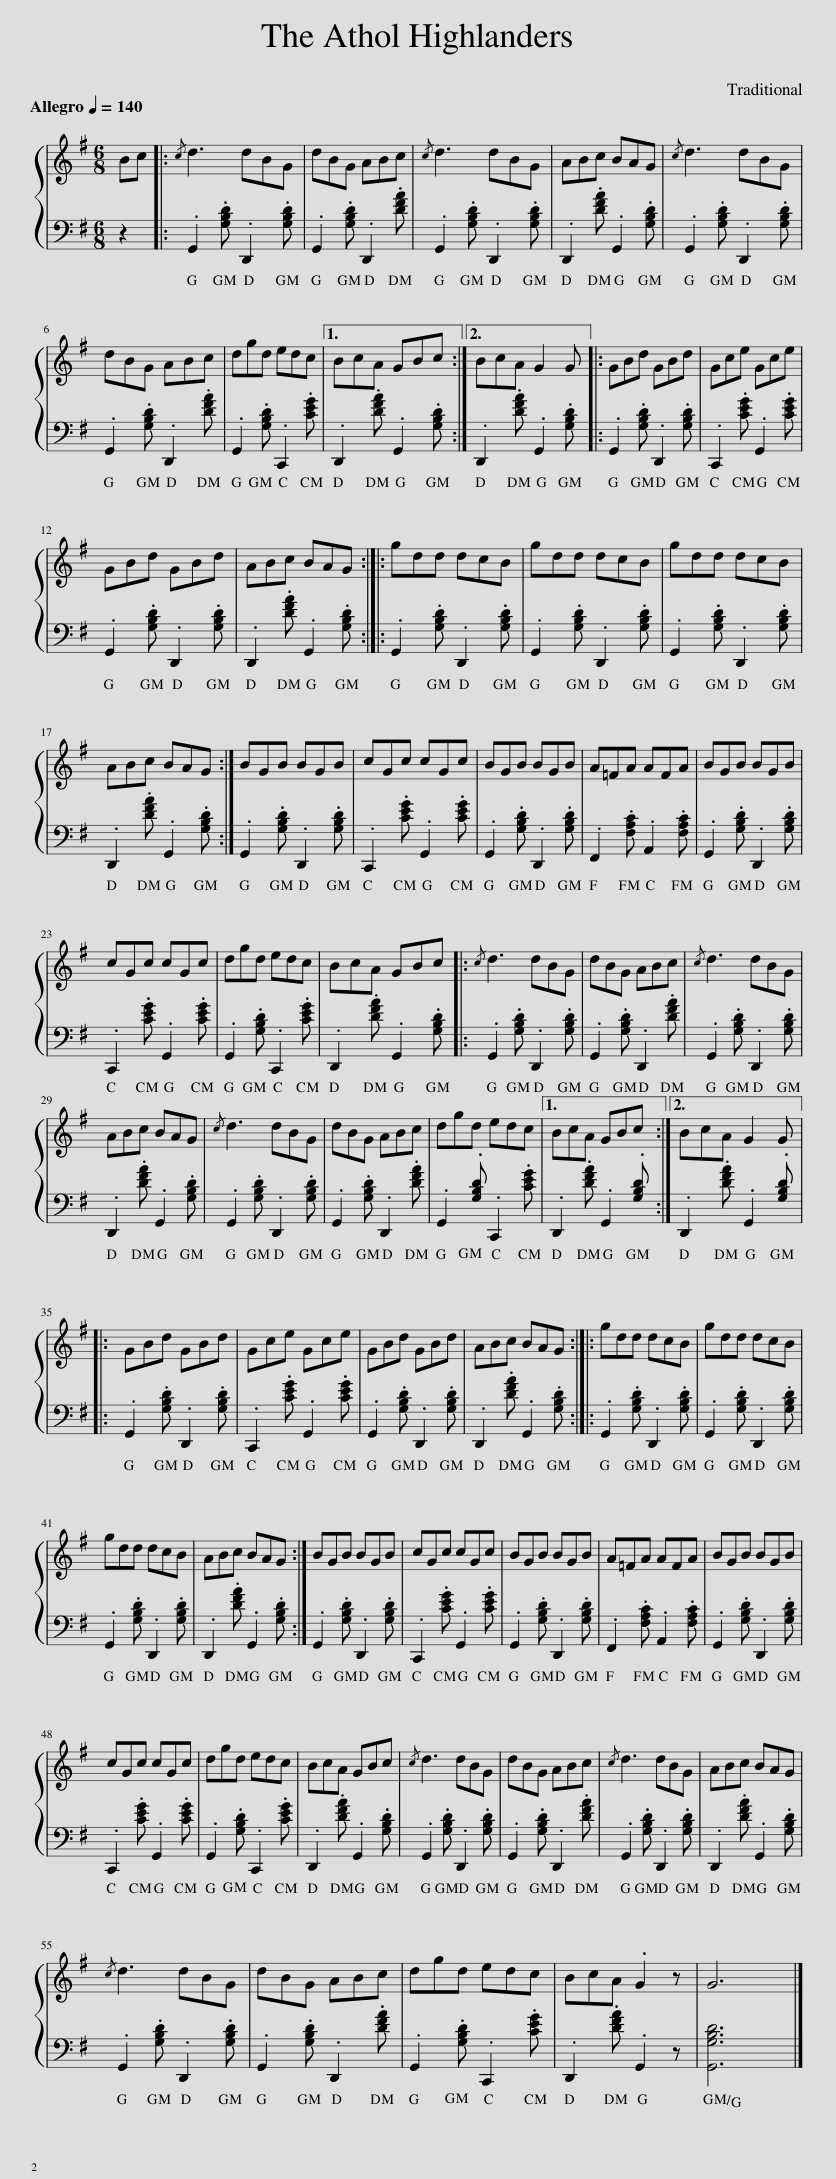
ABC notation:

X:1
%%score { 1 | 2 }
L:1/8
Q:1/4=140
M:6/8
I:linebreak $
K:G
V:1 treble
V:2 bass
V:1
 Bc |:{/c} d3 dBG | dBG ABc |{/c} d3 dBG | ABc BAG | %5
{/c} d3 dBG |$ dBG ABc | dgd edc |1 BcA GBc :|2 BcA G2 G |: %10
 GBd GBd | Gce Gce |$ GBd GBd | ABc BAG :: gdd dcB | %15
 gdd dcB | gdd dcB |$ ABc BAG :| BGB BGB | cGc cGc | %20
 BGB BGB | A=FA AFA | BGB BGB |$ cGc cGc | dgd edc | %25
 BcA GBc |:{/c} d3 dBG | dBG ABc |{/c} d3 dBG |$ ABc BAG | %30
{/c} d3 dBG | dBG ABc | dgd edc |1 BcA GBc :|2 BcA G2 G |:$ %35
 GBd GBd | Gce Gce | GBd GBd | ABc BAG :: gdd dcB | %40
 gdd dcB |$ gdd dcB | ABc BAG :| BGB BGB | cGc cGc | %45
 BGB BGB | A=FA AFA | BGB BGB |$ cGc cGc | dgd edc | %50
 BcA GBc |{/c} d3 dBG | dBG ABc |{/c} d3 dBG | ABc BAG |$ %55
{/c} d3 dBG | dBG ABc | dgd edc | BcA .G2 z | G6 |] %60
V:2
 z2 |: .G,,2 .[G,B,D] .D,,2 .[G,B,D] | .G,,2 .[G,B,D] .D,,2 .[DFA] | .G,,2 .[G,B,D] .D,,2 .[G,B,D] | .D,,2 .[DFA] .G,,2 .[G,B,D] | %5
 .G,,2 .[G,B,D] .D,,2 .[G,B,D] |$ .G,,2 .[G,B,D] .D,,2 .[DFA] | .G,,2 .[G,B,D] .C,,2 .[CEG] |1 .D,,2 .[DFA] .G,,2 .[G,B,D] :|2 .D,,2 .[DFA] .G,,2 .[G,B,D] |: %10
 .G,,2 .[G,B,D] .D,,2 .[G,B,D] | .C,,2 .[CEG] .G,,2 .[CEG] |$ .G,,2 .[G,B,D] .D,,2 .[G,B,D] | .D,,2 .[DFA] .G,,2 .[G,B,D] :: .G,,2 .[G,B,D] .D,,2 .[G,B,D] | %15
 .G,,2 .[G,B,D] .D,,2 .[G,B,D] | .G,,2 .[G,B,D] .D,,2 .[G,B,D] |$ .D,,2 .[DFA] .G,,2 .[G,B,D] :| .G,,2 .[G,B,D] .D,,2 .[G,B,D] | .C,,2 .[CEG] .G,,2 .[CEG] | %20
 .G,,2 .[G,B,D] .D,,2 .[G,B,D] | .F,,2 .[F,A,C] .A,,2 .[F,A,C] | .G,,2 .[G,B,D] .D,,2 .[G,B,D] |$ .C,,2 .[CEG] .G,,2 .[CEG] | .G,,2 .[G,B,D] .C,,2 .[CEG] | %25
 .D,,2 .[DFA] .G,,2 .[G,B,D] |: .G,,2 .[G,B,D] .D,,2 .[G,B,D] | .G,,2 .[G,B,D] .D,,2 .[DFA] | .G,,2 .[G,B,D] .D,,2 .[G,B,D] |$ .D,,2 .[DFA] .G,,2 .[G,B,D] | %30
 .G,,2 .[G,B,D] .D,,2 .[G,B,D] | .G,,2 .[G,B,D] .D,,2 .[DFA] | .G,,2 .[G,B,D] .C,,2 .[CEG] |1 .D,,2 .[DFA] .G,,2 .[G,B,D] :|2 .D,,2 .[DFA] .G,,2 .[G,B,D] |:$ %35
 .G,,2 .[G,B,D] .D,,2 .[G,B,D] | .C,,2 .[CEG] .G,,2 .[CEG] | .G,,2 .[G,B,D] .D,,2 .[G,B,D] | .D,,2 .[DFA] .G,,2 .[G,B,D] :: .G,,2 .[G,B,D] .D,,2 .[G,B,D] | %40
 .G,,2 .[G,B,D] .D,,2 .[G,B,D] |$ .G,,2 .[G,B,D] .D,,2 .[G,B,D] | .D,,2 .[DFA] .G,,2 .[G,B,D] :| .G,,2 .[G,B,D] .D,,2 .[G,B,D] | .C,,2 .[CEG] .G,,2 .[CEG] | %45
 .G,,2 .[G,B,D] .D,,2 .[G,B,D] | .F,,2 .[F,A,C] .A,,2 .[F,A,C] | .G,,2 .[G,B,D] .D,,2 .[G,B,D] |$ .C,,2 .[CEG] .G,,2 .[CEG] | .G,,2 .[G,B,D] .C,,2 .[CEG] | %50
 .D,,2 .[DFA] .G,,2 .[G,B,D] | .G,,2 .[G,B,D] .D,,2 .[G,B,D] | .G,,2 .[G,B,D] .D,,2 .[DFA] | .G,,2 .[G,B,D] .D,,2 .[G,B,D] | .D,,2 .[DFA] .G,,2 .[G,B,D] |$ %55
 .G,,2 .[G,B,D] .D,,2 .[G,B,D] | .G,,2 .[G,B,D] .D,,2 .[DFA] | .G,,2 .[G,B,D] .C,,2 .[CEG] | .D,,2 .[DFA] .G,,2 z | [G,,G,B,D]6 |] %60
